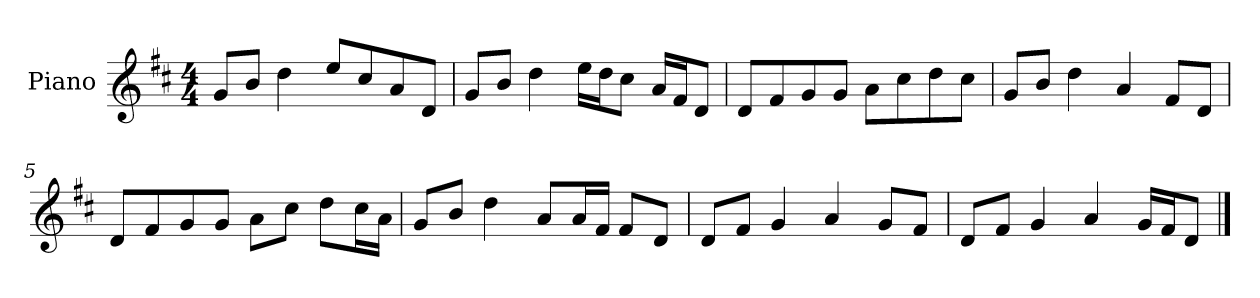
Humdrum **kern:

**kern
*part1
*staff1
*I"Piano
*I'P-no
*clefG2
*k[f#c#]
*M4/4
*MM90
=1
8g/L
8b/J
4dd\
8ee/L
8cc#/
8a/
8d/J
=2
8g/L
8b/J
4dd\
16ee\LL
16dd\J
8cc#\J
16a/LL
16f#/J
8d/J
=3
8d/L
8f#/
8g/
8g/J
8a\L
8cc#\
8dd\
8cc#\J
=4
8g/L
8b/J
4dd\
4a/
8f#/L
8d/J
=5
8d/L
8f#/
8g/
8g/J
8a\L
8cc#\J
8dd\L
16cc#\L
16a\JJ
!!LO:LB:g=z
=6
8g/L
8b/J
4dd\
8a/L
16a/L
16f#/JJ
8f#/L
8d/J
=7
8d/L
8f#/J
4g/
4a/
8g/L
8f#/J
=8
8d/L
8f#/J
4g/
4a/
16g/LL
16f#/J
8d/J
==
*-
